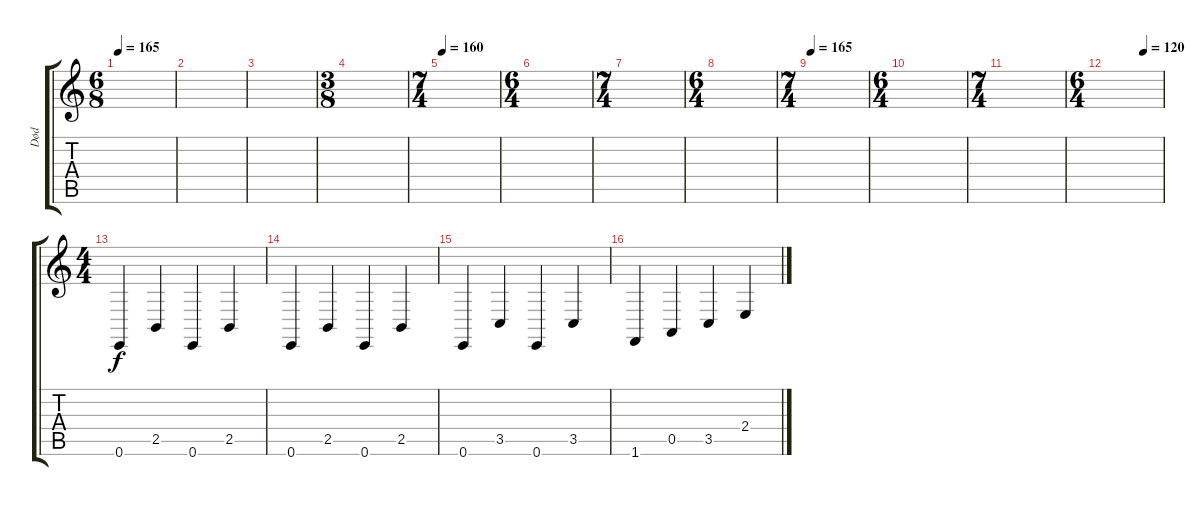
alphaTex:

\track ("Død" "Død") {instrument clarinet}
\staff {score tabs}
\tuning (E4 B3 G3 D3 A2 E2) {hide}
\ts (6 8)
\tempo 165
\clef g2
\ks c
|
|
|
\ts (3 8)
|
\ts (7 4)
\tempo 160
|
\ts (6 4)
|
\ts (7 4)
|
\ts (6 4)
|
\ts (7 4)
\tempo 165
|
\ts (6 4)
|
\ts (7 4)
|
\ts (6 4)
\tempo (120 0.6666666666666666)
|
\ts (4 4)
0.6.4 2.5.4 0.6.4 2.5.4 |
0.6.4 2.5.4 0.6.4 2.5.4 |
0.6.4 3.5.4 0.6.4 3.5.4 |
1.6.4 0.5.4 3.5.4 2.4.4
